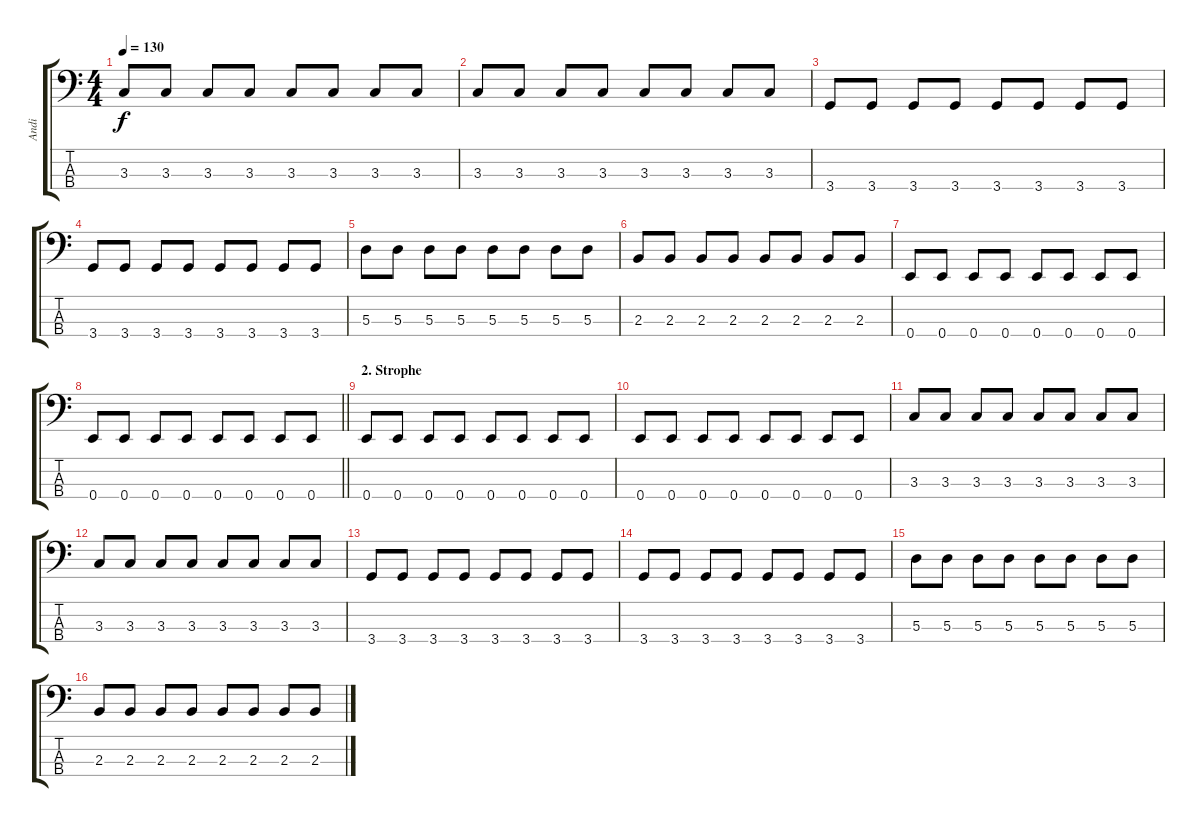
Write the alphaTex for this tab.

\track ("Andi" "Andi") {instrument electricbasspick}
\staff {score tabs}
\tuning (G2 D2 A1 E1) {hide}
\ts (4 4)
\tempo 130
\clef f4
\ks c
3.3.8{dy f} 3.3.8 3.3.8 3.3.8 3.3.8 3.3.8 3.3.8 3.3.8 |
3.3.8 3.3.8 3.3.8 3.3.8 3.3.8 3.3.8 3.3.8 3.3.8 |
3.4.8 3.4.8 3.4.8 3.4.8 3.4.8 3.4.8 3.4.8 3.4.8 |
3.4.8 3.4.8 3.4.8 3.4.8 3.4.8 3.4.8 3.4.8 3.4.8 |
5.3.8 5.3.8 5.3.8 5.3.8 5.3.8 5.3.8 5.3.8 5.3.8 |
2.3.8 2.3.8 2.3.8 2.3.8 2.3.8 2.3.8 2.3.8 2.3.8 |
0.4.8 0.4.8 0.4.8 0.4.8 0.4.8 0.4.8 0.4.8 0.4.8 |
\barLineRight lightlight
0.4.8 0.4.8 0.4.8 0.4.8 0.4.8 0.4.8 0.4.8 0.4.8 |
\section ("" "2. Strophe")
0.4.8 0.4.8 0.4.8 0.4.8 0.4.8 0.4.8 0.4.8 0.4.8 |
0.4.8 0.4.8 0.4.8 0.4.8 0.4.8 0.4.8 0.4.8 0.4.8 |
3.3.8 3.3.8 3.3.8 3.3.8 3.3.8 3.3.8 3.3.8 3.3.8 |
3.3.8 3.3.8 3.3.8 3.3.8 3.3.8 3.3.8 3.3.8 3.3.8 |
3.4.8 3.4.8 3.4.8 3.4.8 3.4.8 3.4.8 3.4.8 3.4.8 |
3.4.8 3.4.8 3.4.8 3.4.8 3.4.8 3.4.8 3.4.8 3.4.8 |
5.3.8 5.3.8 5.3.8 5.3.8 5.3.8 5.3.8 5.3.8 5.3.8 |
2.3.8 2.3.8 2.3.8 2.3.8 2.3.8 2.3.8 2.3.8 2.3.8
